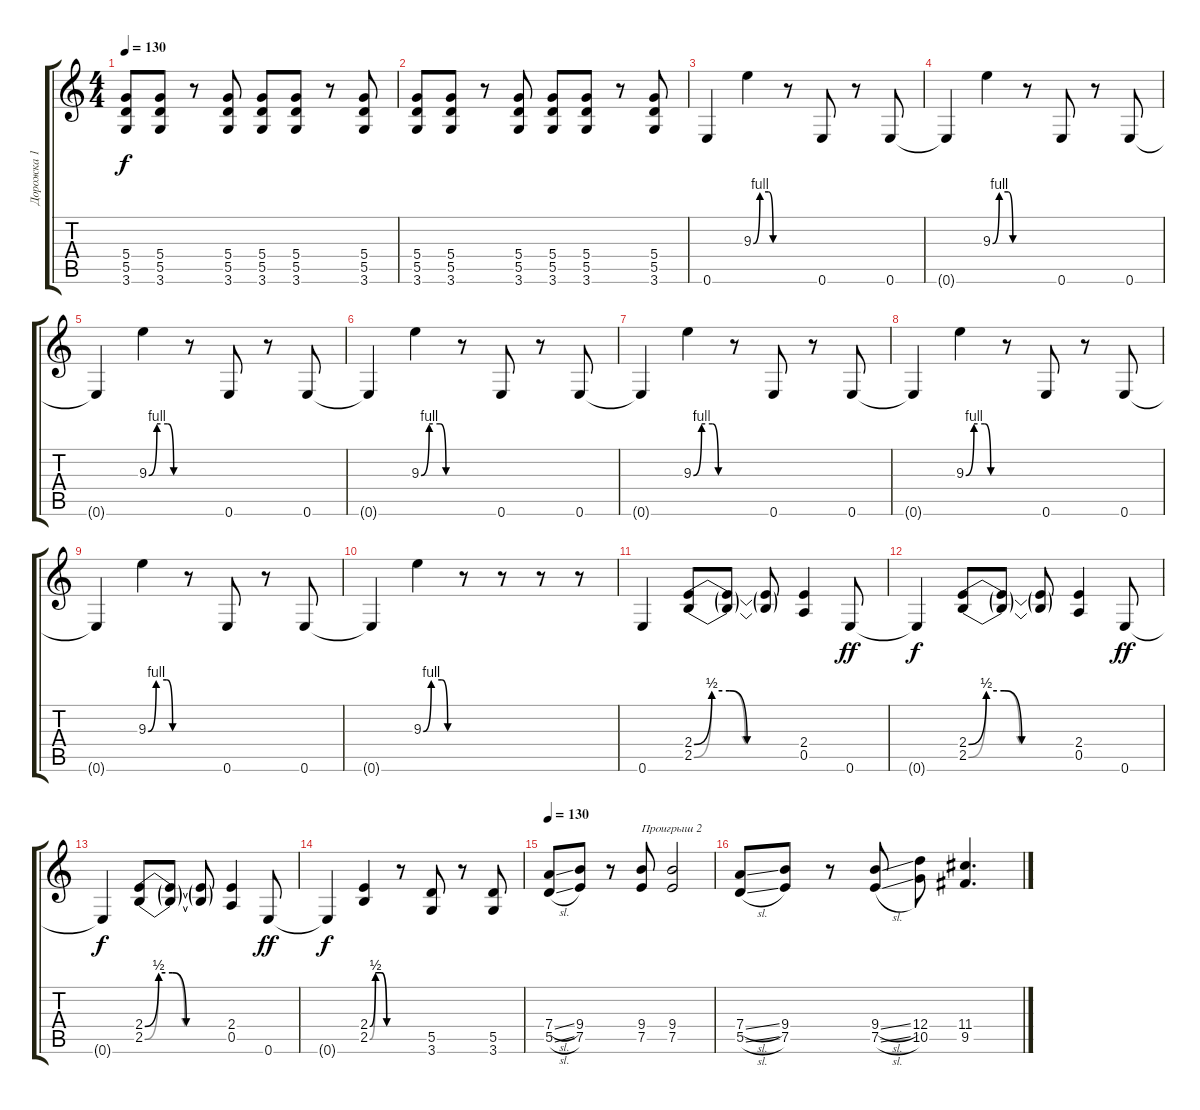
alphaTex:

\track ("Дорожка 1" "Дорожка 1") {instrument distortionguitar}
\staff {score tabs}
\tuning (E4 B3 G3 D3 A2 E2) {hide}
\ts (4 4)
\tempo 130
\clef g2
\ks c
(5.4 5.5 3.6).8{dy f} (5.4 5.5 3.6).8 r.8 (5.4 5.5 3.6).8 (5.4 5.5 3.6).8 (5.4 5.5 3.6).8 r.8 (5.4 5.5 3.6).8 |
(5.4 5.5 3.6).8 (5.4 5.5 3.6).8 r.8 (5.4 5.5 3.6).8 (5.4 5.5 3.6).8 (5.4 5.5 3.6).8 r.8 (5.4 5.5 3.6).8 |
0.6.4 9.3{be (custom 0 0 15 4 35 4 45 0 60 0)}.4 r.8 0.6.8 r.8 0.6.8 |
0.6{t}.4 9.3{be (custom 0 0 15 4 35 4 46 0 60 0)}.4 r.8 0.6.8 r.8 0.6.8 |
0.6{t}.4 9.3{be (custom 0 0 15 4 35 4 46 0 60 0)}.4 r.8 0.6.8 r.8 0.6.8 |
0.6{t}.4 9.3{be (custom 0 0 15 4 35 4 46 0 60 0)}.4 r.8 0.6.8 r.8 0.6.8 |
0.6{t}.4 9.3{be (custom 0 0 15 4 35 4 46 0 60 0)}.4 r.8 0.6.8 r.8 0.6.8 |
0.6{t}.4 9.3{be (custom 0 0 15 4 35 4 46 0 60 0)}.4 r.8 0.6.8 r.8 0.6.8 |
0.6{t}.4 9.3{be (custom 0 0 15 4 35 4 46 0 60 0)}.4 r.8 0.6.8 r.8 0.6.8 |
0.6{t}.4 9.3{be (custom 0 0 15 4 35 4 46 0 60 0)}.4 r.8 r.8 r.8 r.8 |
0.6.4 (2.4{be (custom 0 0 10 2 20 2 30 0 45 0 60 0)} 2.5{be (custom 0 0 10 2 20 2 29 0 45 0 60 0)}).8 (2.4{t} 2.5{t}).8 (2.4{t} 2.5{t}).8 (2.4 0.5).4 0.6.8{dy ff} |
0.6{t}.4{dy f} (2.4{be (custom 0 0 10 2 20 2 30 0 45 0 60 0)} 2.5{be (custom 0 0 10 2 20 2 29 0 45 0 60 0)}).8 (2.4{t} 2.5{t}).8 (2.4{t} 2.5{t}).8 (2.4 0.5).4 0.6.8{dy ff} |
0.6{t}.4{dy f} (2.4{be (custom 0 0 10 2 20 2 30 0 45 0 60 0)} 2.5{be (custom 0 0 10 2 20 2 29 0 45 0 60 0)}).8 (2.4{t} 2.5{t}).8 (2.4{t} 2.5{t}).8 (2.4 0.5).4 0.6.8{dy ff} |
0.6{t}.4{dy f} (2.4{be (custom 0 0 15 2 30 2 45 0 60 0)} 2.5{be (custom 0 0 15 2 30 2 45 0 60 0)}).4 r.8 (5.5 3.6).8 r.8 (5.5 3.6).8 |
\tempo 130
(7.4{sl} 5.5{sl}).8 (9.4 7.5).8 r.8 (9.4 7.5).8{txt "Проигрыш 2"} (9.4 7.5).2 |
(7.4{sl} 5.5{sl}).8 (9.4 7.5).8 r.8 (9.4{sl} 7.5{sl}).8 (12.4 10.5).8 (11.4 9.5).4{d}
